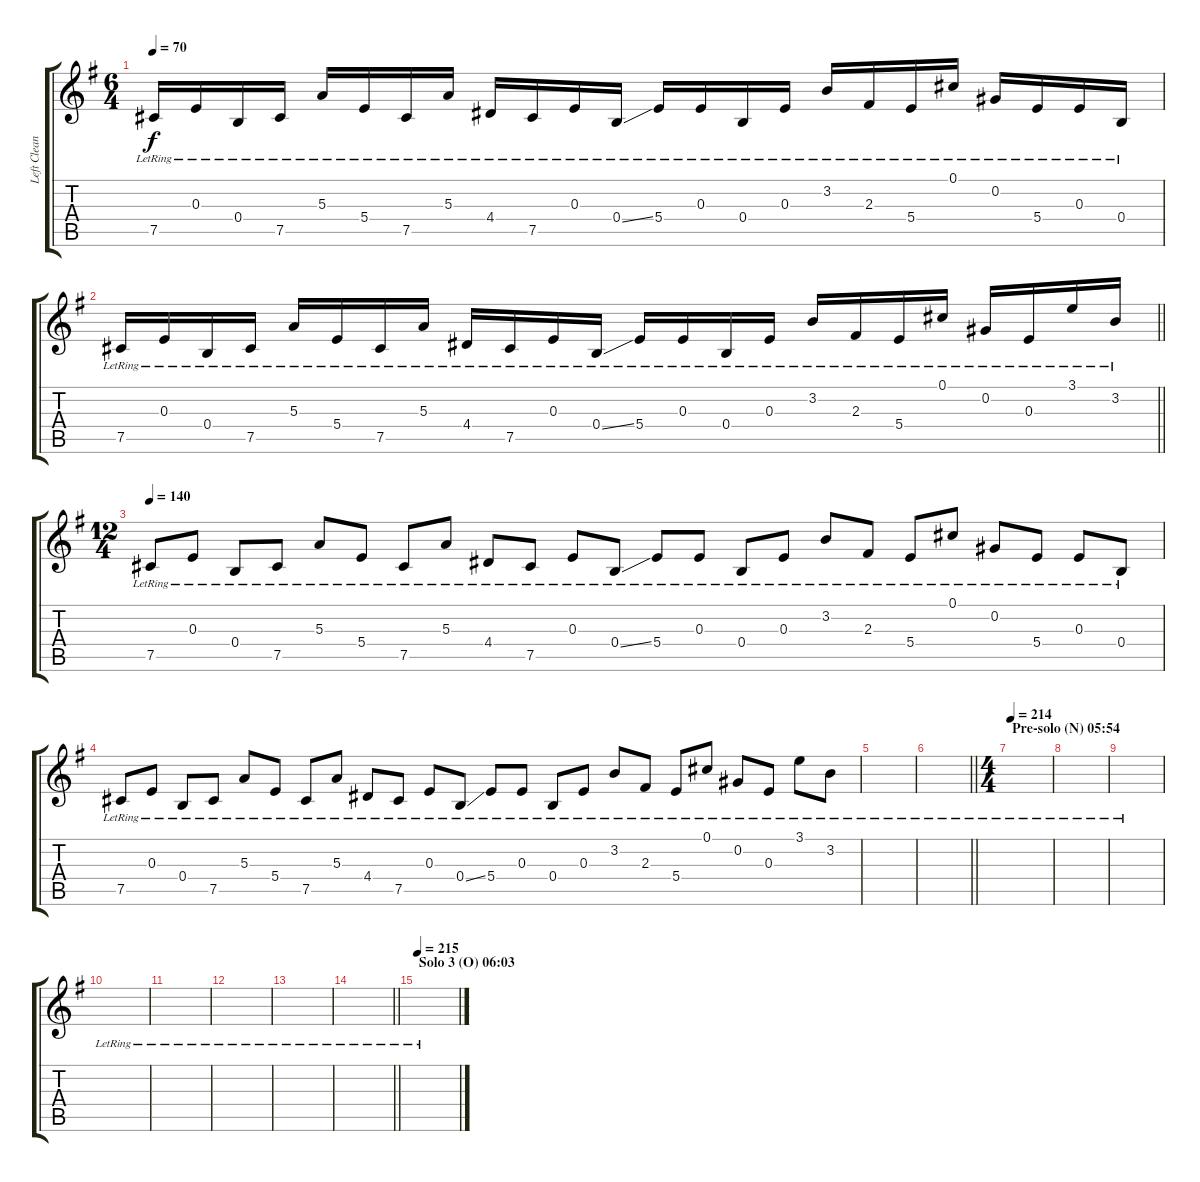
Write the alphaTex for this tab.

\track ("Left Clean" "Left Clean") {instrument electricguitarclean}
\staff {score tabs}
\tuning (Db4 Ab3 E3 B2 Gb2 Db2) {hide}
\ts (6 4)
\tempo 70
\clef g2
\ks eminor
7.5{lr}.16{dy f} 0.3{lr}.16 0.4{lr}.16 7.5{lr}.16 5.3{lr}.16 5.4{lr}.16 7.5{lr}.16 5.3{lr}.16 4.4{lr}.16 7.5{lr}.16 0.3{lr}.16 0.4{ss lr}.16 5.4{lr}.16 0.3{lr}.16 0.4{lr}.16 0.3{lr}.16 3.2{lr}.16 2.3{lr}.16 5.4{lr}.16 0.1{lr}.16 0.2{lr}.16 5.4{lr}.16 0.3{lr}.16 0.4{lr}.16 |
\barLineRight lightlight
7.5{lr}.16 0.3{lr}.16 0.4{lr}.16 7.5{lr}.16 5.3{lr}.16 5.4{lr}.16 7.5{lr}.16 5.3{lr}.16 4.4{lr}.16 7.5{lr}.16 0.3{lr}.16 0.4{ss lr}.16 5.4{lr}.16 0.3{lr}.16 0.4{lr}.16 0.3{lr}.16 3.2{lr}.16 2.3{lr}.16 5.4{lr}.16 0.1{lr}.16 0.2{lr}.16 0.3{lr}.16 3.1{lr}.16 3.2{lr}.16 |
\ts (12 4)
\tempo 140
7.5{lr}.8{volume 10} 0.3{lr}.8 0.4{lr}.8 7.5{lr}.8 5.3{lr}.8 5.4{lr}.8 7.5{lr}.8 5.3{lr}.8 4.4{lr}.8 7.5{lr}.8 0.3{lr}.8 0.4{ss lr}.8 5.4{lr}.8 0.3{lr}.8 0.4{lr}.8 0.3{lr}.8 3.2{lr}.8 2.3{lr}.8 5.4{lr}.8 0.1{lr}.8 0.2{lr}.8 5.4{lr}.8 0.3{lr}.8 0.4{lr}.8 |
7.5{lr}.8 0.3{lr}.8 0.4{lr}.8 7.5{lr}.8 5.3{lr}.8 5.4{lr}.8 7.5{lr}.8 5.3{lr}.8 4.4{lr}.8 7.5{lr}.8 0.3{lr}.8 0.4{ss lr}.8 5.4{lr}.8 0.3{lr}.8 0.4{lr}.8 0.3{lr}.8 3.2{lr}.8 2.3{lr}.8 5.4{lr}.8 0.1{lr}.8 0.2{lr}.8 0.3{lr}.8 3.1{lr}.8 3.2{lr}.8 |
|
\barLineRight lightlight
|
\ts (4 4)
\section ("" "Pre-solo (N) 05:54")
\tempo 214
|
|
|
|
|
|
|
\barLineRight lightlight
|
\section ("" "Solo 3 (O) 06:03")
\tempo 215
